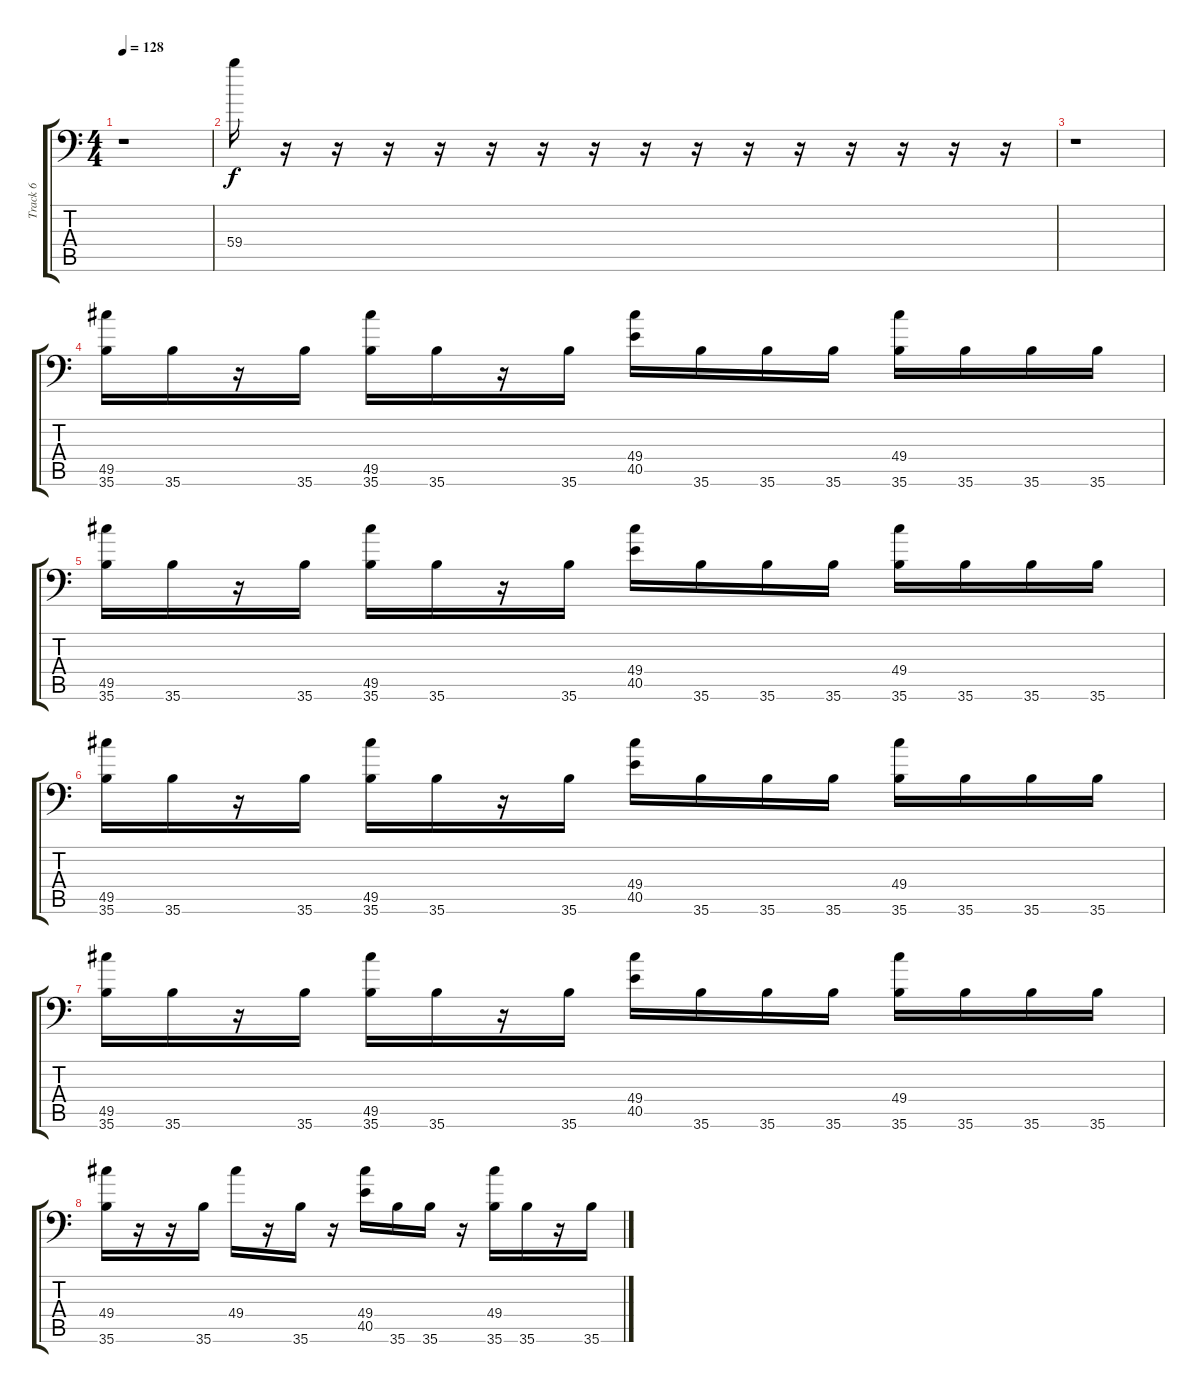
\track ("Track 6" "Track 6") {instrument acousticgrandpiano}
\staff {score tabs}
\tuning (C-1 C-1 C-1 C-1 C-1 C-1) {hide}
\ts (4 4)
\tempo 128
\clef f4
\ks c
r.1{dy f} |
59.4.16 r.16 r.16 r.16 r.16 r.16 r.16 r.16 r.16 r.16 r.16 r.16 r.16 r.16 r.16 r.16 |
r.1 |
(49.5 35.6).16 35.6.16 r.16 35.6.16 (49.5 35.6).16 35.6.16 r.16 35.6.16 (49.4 40.5).16 35.6.16 35.6.16 35.6.16 (49.4 35.6).16 35.6.16 35.6.16 35.6.16 |
(49.5 35.6).16 35.6.16 r.16 35.6.16 (49.5 35.6).16 35.6.16 r.16 35.6.16 (49.4 40.5).16 35.6.16 35.6.16 35.6.16 (49.4 35.6).16 35.6.16 35.6.16 35.6.16 |
(49.5 35.6).16 35.6.16 r.16 35.6.16 (49.5 35.6).16 35.6.16 r.16 35.6.16 (49.4 40.5).16 35.6.16 35.6.16 35.6.16 (49.4 35.6).16 35.6.16 35.6.16 35.6.16 |
(49.5 35.6).16 35.6.16 r.16 35.6.16 (49.5 35.6).16 35.6.16 r.16 35.6.16 (49.4 40.5).16 35.6.16 35.6.16 35.6.16 (49.4 35.6).16 35.6.16 35.6.16 35.6.16 |
(49.4 35.6).16 r.16 r.16 35.6.16 49.4.16 r.16 35.6.16 r.16 (49.4 40.5).16 35.6.16 35.6.16 r.16 (49.4 35.6).16 35.6.16 r.16 35.6.16
